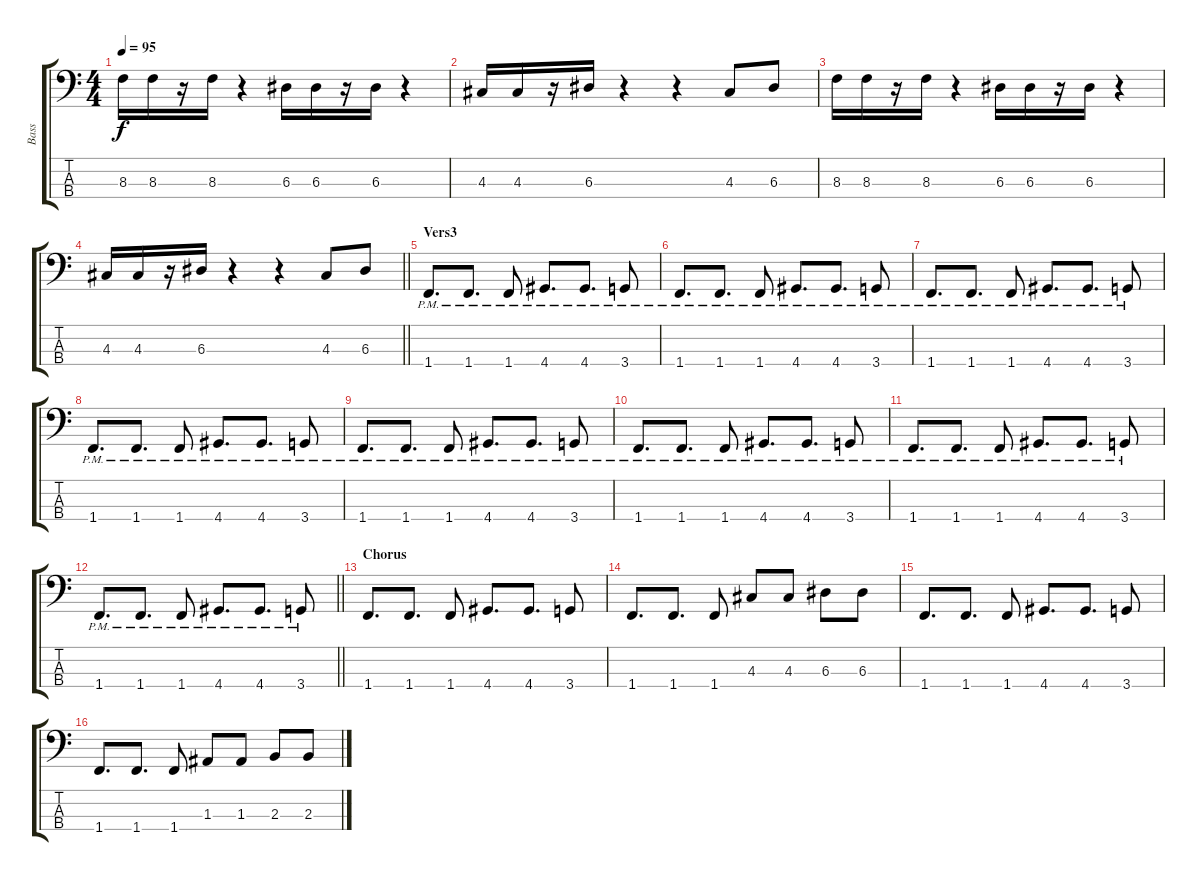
\track ("Bass" "Bass") {instrument electricbasspick}
\staff {score tabs}
\tuning (G2 D2 A1 E1) {hide}
\ts (4 4)
\tempo 95
\clef f4
\ks c
8.3.16{dy f} 8.3.16 r.16 8.3.16 r.4 6.3.16 6.3.16 r.16 6.3.16 r.4 |
4.3.16 4.3.16 r.16 6.3.16 r.4 r.4 4.3.8 6.3.8 |
8.3.16 8.3.16 r.16 8.3.16 r.4 6.3.16 6.3.16 r.16 6.3.16 r.4 |
\barLineRight lightlight
4.3.16 4.3.16 r.16 6.3.16 r.4 r.4 4.3.8 6.3.8 |
\section ("" "Vers3")
1.4{pm}.8{d} 1.4{pm}.8{d} 1.4{pm}.8 4.4{pm}.8{d} 4.4{pm}.8{d} 3.4{pm}.8 |
1.4{pm}.8{d} 1.4{pm}.8{d} 1.4{pm}.8 4.4{pm}.8{d} 4.4{pm}.8{d} 3.4{pm}.8 |
1.4{pm}.8{d} 1.4{pm}.8{d} 1.4{pm}.8 4.4{pm}.8{d} 4.4{pm}.8{d} 3.4{pm}.8 |
1.4{pm}.8{d} 1.4{pm}.8{d} 1.4{pm}.8 4.4{pm}.8{d} 4.4{pm}.8{d} 3.4{pm}.8 |
1.4{pm}.8{d} 1.4{pm}.8{d} 1.4{pm}.8 4.4{pm}.8{d} 4.4{pm}.8{d} 3.4{pm}.8 |
1.4{pm}.8{d} 1.4{pm}.8{d} 1.4{pm}.8 4.4{pm}.8{d} 4.4{pm}.8{d} 3.4{pm}.8 |
1.4{pm}.8{d} 1.4{pm}.8{d} 1.4{pm}.8 4.4{pm}.8{d} 4.4{pm}.8{d} 3.4{pm}.8 |
\barLineRight lightlight
1.4{pm}.8{d} 1.4{pm}.8{d} 1.4{pm}.8 4.4{pm}.8{d} 4.4{pm}.8{d} 3.4{pm}.8 |
\section ("" "Chorus")
1.4.8{d} 1.4.8{d} 1.4.8 4.4.8{d} 4.4.8{d} 3.4.8 |
1.4.8{d} 1.4.8{d} 1.4.8 4.3.8 4.3.8 6.3.8 6.3.8 |
1.4.8{d} 1.4.8{d} 1.4.8 4.4.8{d} 4.4.8{d} 3.4.8 |
1.4.8{d} 1.4.8{d} 1.4.8 1.3.8 1.3.8 2.3.8 2.3.8
